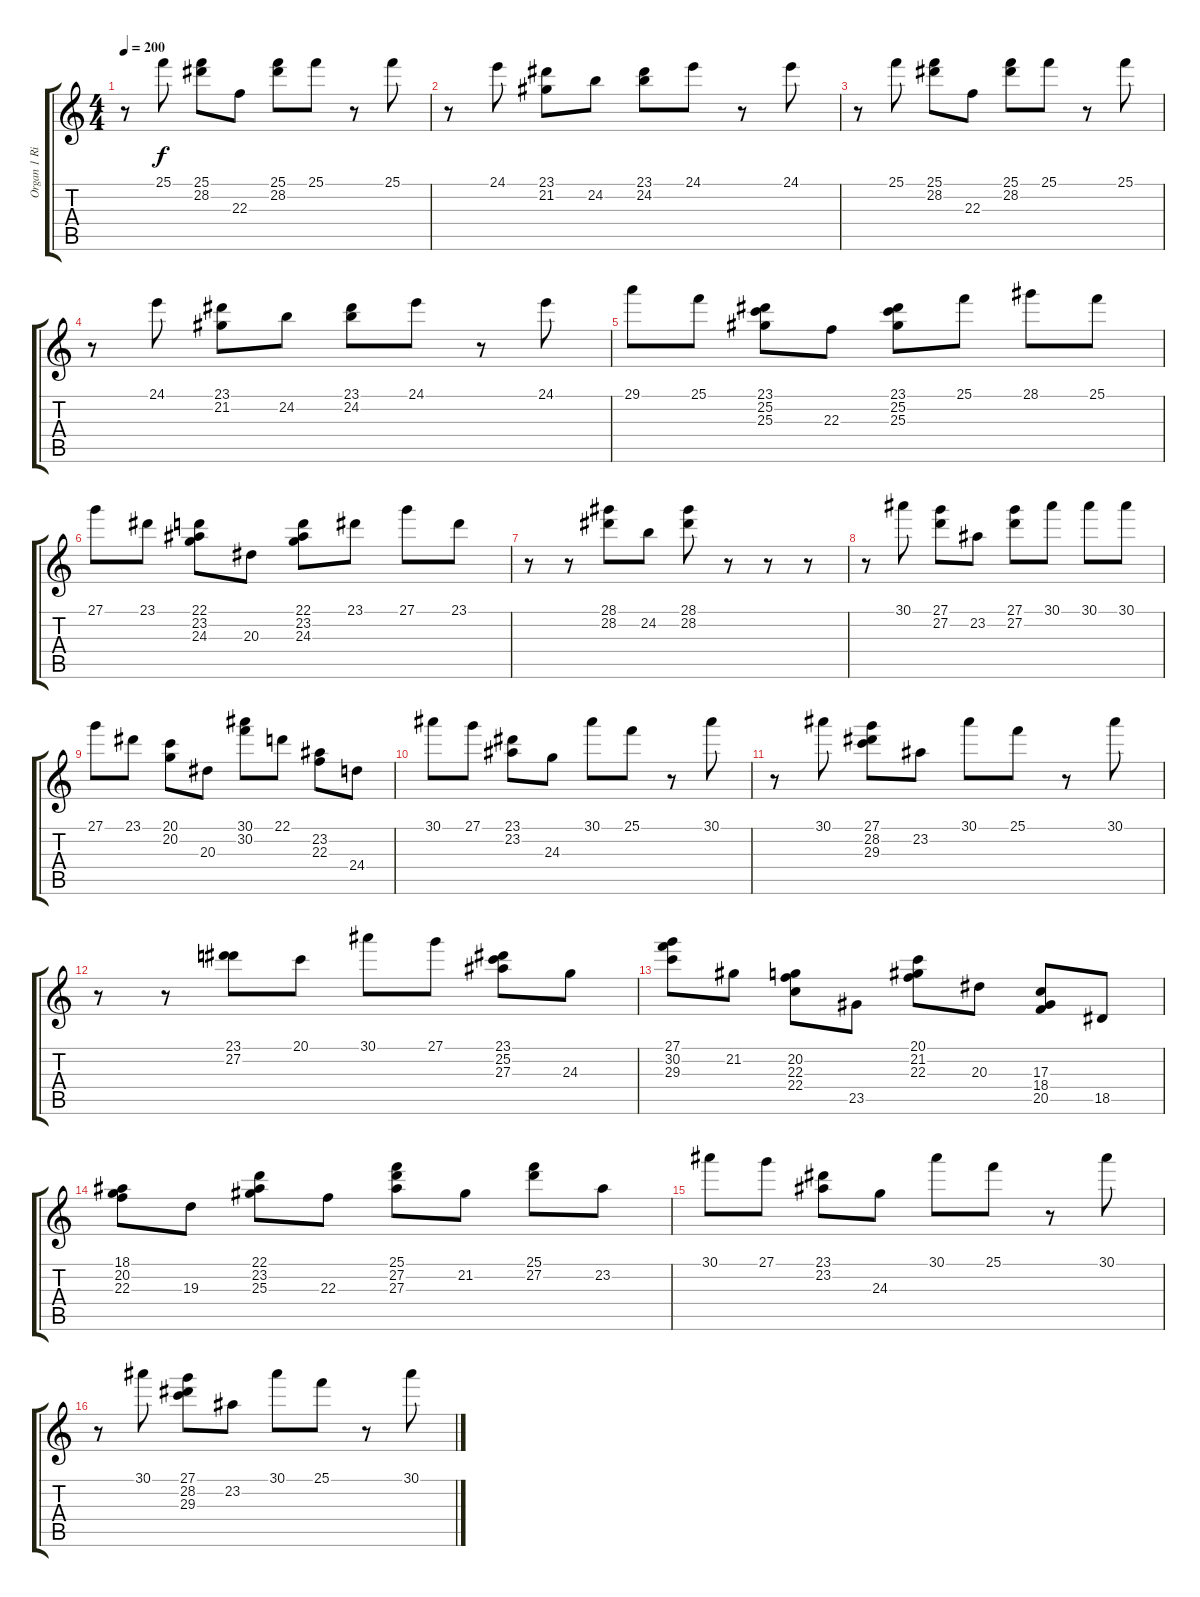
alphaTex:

\track ("Organ 1 Right (Emerson)" "Organ 1 Ri") {instrument rockorgan}
\staff {score tabs}
\tuning (E4 B3 G3 D3 A2 E2) {hide}
\ts (4 4)
\tempo 200
\clef g2
\ks c
r.8{dy f} 25.1.8 (25.1 28.2).8 22.3.8 (25.1 28.2).8 25.1.8 r.8 25.1.8 |
r.8 24.1.8 (23.1 21.2).8 24.2.8 (23.1 24.2).8 24.1.8 r.8 24.1.8 |
r.8 25.1.8 (25.1 28.2).8 22.3.8 (25.1 28.2).8 25.1.8 r.8 25.1.8 |
r.8 24.1.8 (23.1 21.2).8 24.2.8 (23.1 24.2).8 24.1.8 r.8 24.1.8 |
29.1.8 25.1.8 (23.1 25.2 25.3).8 22.3.8 (23.1 25.2 25.3).8 25.1.8 28.1.8 25.1.8 |
27.1.8 23.1.8 (22.1 23.2 24.3).8 20.3.8 (22.1 23.2 24.3).8 23.1.8 27.1.8 23.1.8 |
r.8 r.8 (28.1 28.2).8 24.2.8 (28.1 28.2).8 r.8 r.8 r.8 |
r.8 30.1.8 (27.1 27.2).8 23.2.8 (27.1 27.2).8 30.1.8 30.1.8 30.1.8 |
27.1.8 23.1.8 (20.1 20.2).8 20.3.8 (30.1 30.2).8 22.1.8 (23.2 22.3).8 24.4.8 |
30.1.8 27.1.8 (23.1 23.2).8 24.3.8 30.1.8 25.1.8 r.8 30.1.8 |
r.8 30.1.8 (27.1 28.2 29.3).8 23.2.8 30.1.8 25.1.8 r.8 30.1.8 |
r.8 r.8 (23.1 27.2).8 20.1.8 30.1.8 27.1.8 (23.1 25.2 27.3).8 24.3.8 |
(27.1 30.2 29.3).8 21.2.8 (20.2 22.3 22.4).8 23.5.8 (20.1 21.2 22.3).8 20.3.8 (17.3 18.4 20.5).8 18.5.8 |
(18.1 20.2 22.3).8 19.3.8 (22.1 23.2 25.3).8 22.3.8 (25.1 27.2 27.3).8 21.2.8 (25.1 27.2).8 23.2.8 |
30.1.8 27.1.8 (23.1 23.2).8 24.3.8 30.1.8 25.1.8 r.8 30.1.8 |
r.8 30.1.8 (27.1 28.2 29.3).8 23.2.8 30.1.8 25.1.8 r.8 30.1.8
